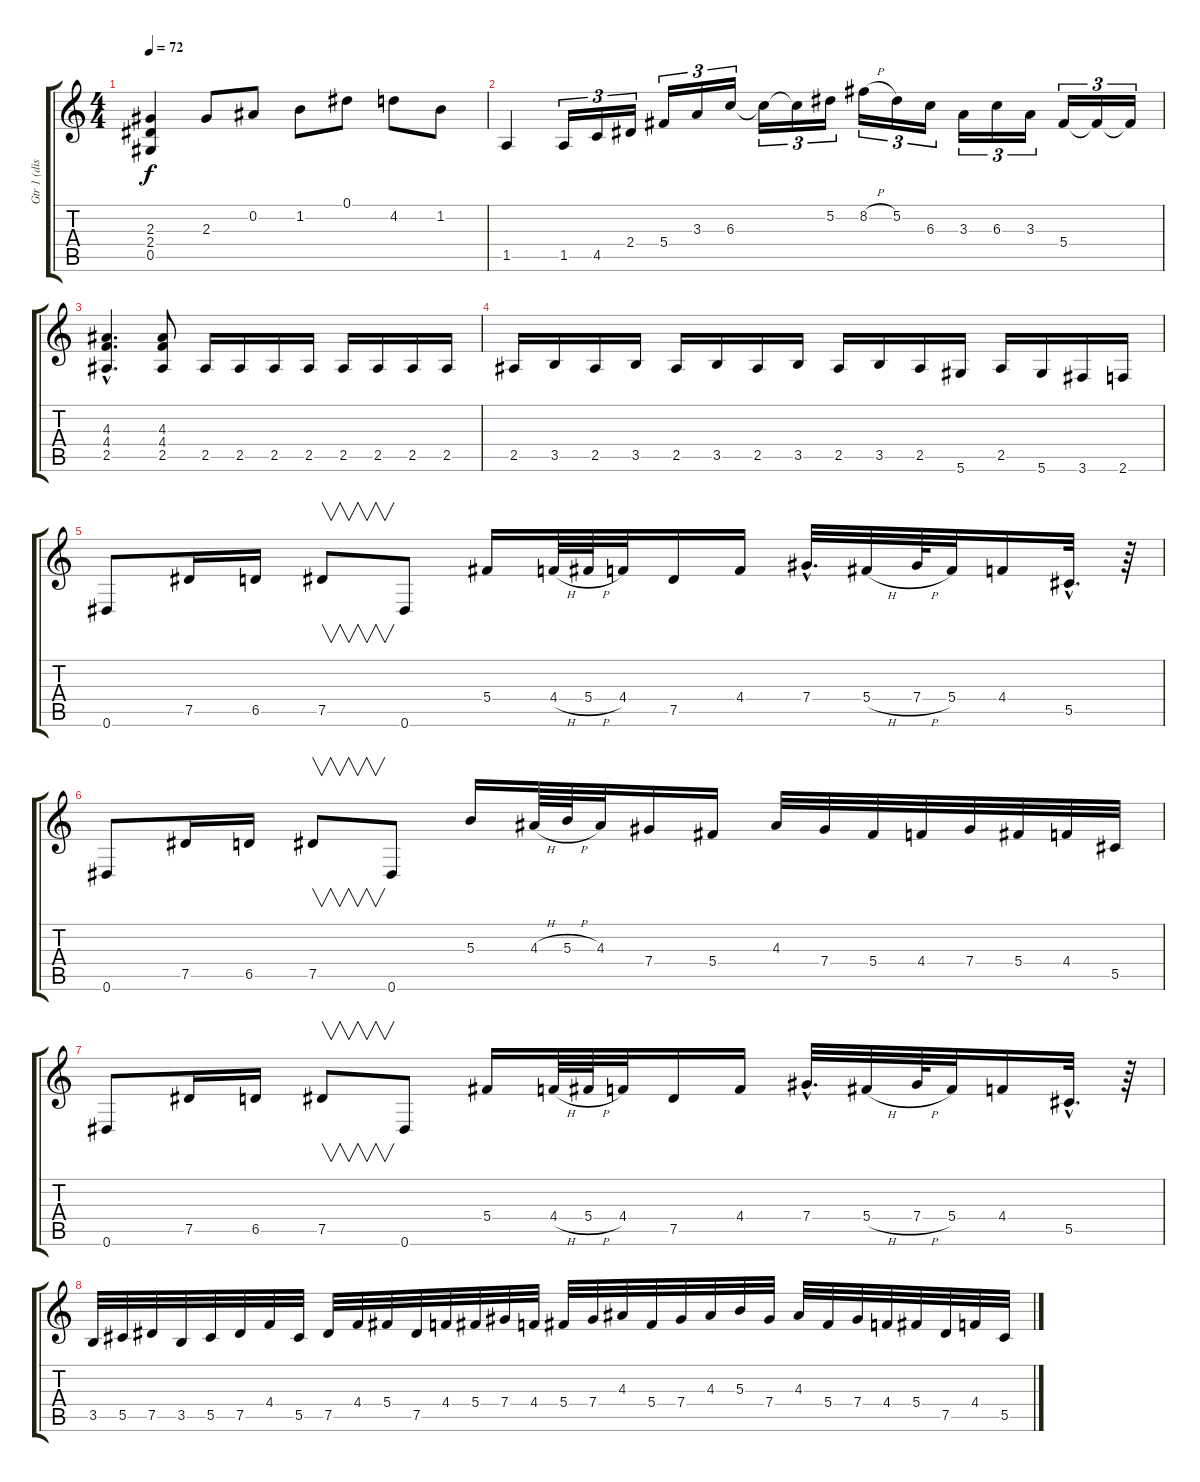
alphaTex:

\track ("Gtr 1 (disto)" "Gtr 1 (dis") {instrument distortionguitar}
\staff {score tabs}
\tuning (Eb4 Bb3 Gb3 Db3 Ab2 Eb2) {hide}
\ts (4 4)
\tempo 72
\clef g2
\ks c
(2.3 2.4 0.5).4{dy f} 2.3.8 0.2.8 1.2.8 0.1.8 4.2.8 1.2.8 |
1.5.4 1.5.16{tu (3 2)} 4.5.16{tu (3 2)} 2.4.16{tu (3 2)} 5.4.16{tu (3 2)} 3.3.16{tu (3 2)} 6.3.16{tu (3 2)} 6.3{t}.16{tu (3 2)} 6.3{t}.16{tu (3 2)} 5.2.16{tu (3 2)} 8.2{h}.16{tu (3 2)} 5.2.16{tu (3 2)} 6.3.16{tu (3 2)} 3.3.16{tu (3 2)} 6.3.16{tu (3 2)} 3.3.16{tu (3 2)} 5.4.16{tu (3 2)} 5.4{t}.16{tu (3 2)} 5.4{t}.16{tu (3 2)} |
(4.3{hac} 4.4{hac} 2.5{hac}).4{d} (4.3 4.4 2.5).8 2.5.16 2.5.16 2.5.16 2.5.16 2.5.16 2.5.16 2.5.16 2.5.16 |
2.5.16 3.5.16 2.5.16 3.5.16 2.5.16 3.5.16 2.5.16 3.5.16 2.5.16 3.5.16 2.5.16 5.6.16 2.5.16 5.6.16 3.6.16 2.6.16 |
0.6.8 7.5.16 6.5.16 7.5.8{v} 0.6.8 5.4.16 4.4{h}.64 5.4{h}.64 4.4.32 7.5.16 4.4.16 7.4{hac}.32{d} 5.4{h}.32 7.4{h}.64 5.4.32 4.4.16 5.5{hac}.32{d} r.64 |
0.6.8 7.5.16 6.5.16 7.5.8{v} 0.6.8 5.3.16 4.3{h}.64 5.3{h}.64 4.3.32 7.4.16 5.4.16 4.3.32 7.4.32 5.4.32 4.4.32 7.4.32 5.4.32 4.4.32 5.5.32 |
0.6.8 7.5.16 6.5.16 7.5.8{v} 0.6.8 5.4.16 4.4{h}.64 5.4{h}.64 4.4.32 7.5.16 4.4.16 7.4{hac}.32{d} 5.4{h}.32 7.4{h}.64 5.4.32 4.4.16 5.5{hac}.32{d} r.64 |
3.5.32 5.5.32 7.5.32 3.5.32 5.5.32 7.5.32 4.4.32 5.5.32 7.5.32 4.4.32 5.4.32 7.5.32 4.4.32 5.4.32 7.4.32 4.4.32 5.4.32 7.4.32 4.3.32 5.4.32 7.4.32 4.3.32 5.3.32 7.4.32 4.3.32 5.4.32 7.4.32 4.4.32 5.4.32 7.5.32 4.4.32 5.5.32
